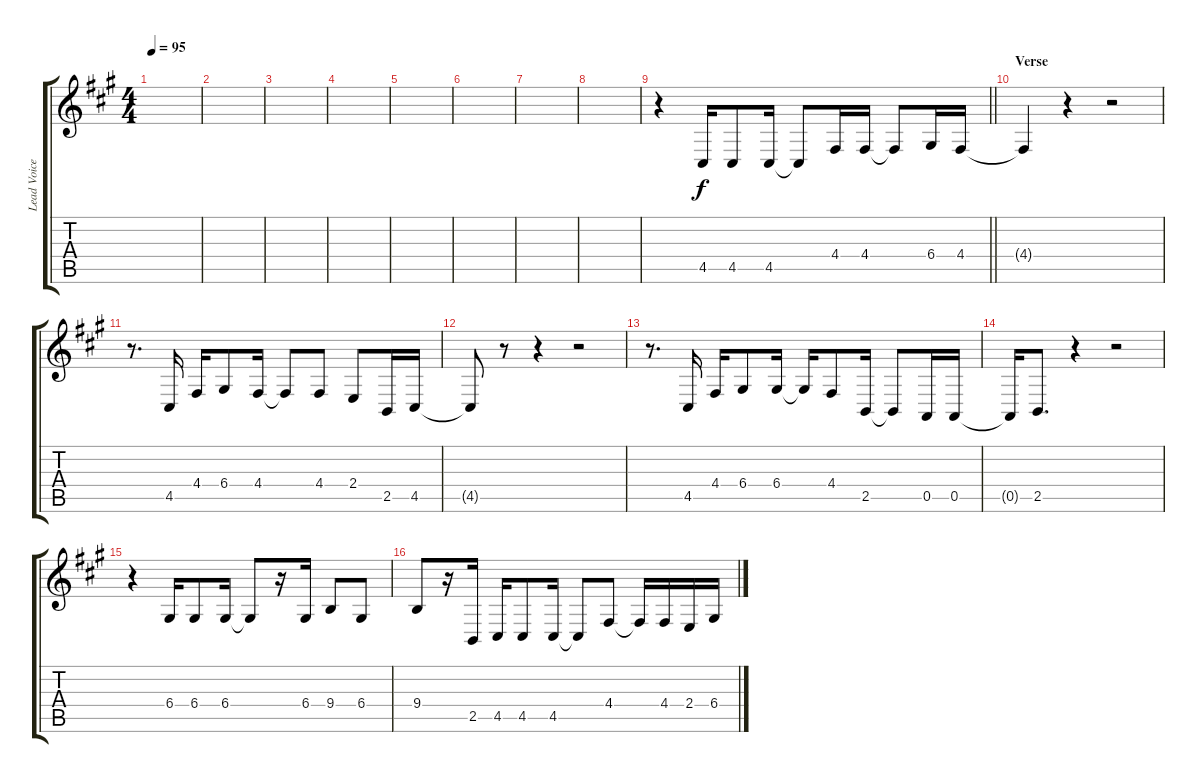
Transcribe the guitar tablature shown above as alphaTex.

\track ("Lead Voice" "Lead Voice") {instrument violin}
\staff {score tabs}
\tuning (E4 B3 G3 D3 A2 E2) {hide}
\ts (4 4)
\tempo 95
\clef g2
\ks a
|
|
|
|
|
|
|
|
\barLineRight lightlight
r.4 4.5.16 4.5.8 4.5.16 4.5{t}.8 4.4.16 4.4.16 4.4{t}.8 6.4.16 4.4.16 |
\section ("" "Verse")
4.4{t}.4 r.4 r.2 |
r.8{d} 4.5.16 4.4.16 6.4.8 4.4.16 4.4{t}.8 4.4.8 2.4.8 2.5.16 4.5.16 |
4.5{t}.8 r.8 r.4 r.2 |
r.8{d} 4.5.16 4.4.16 6.4.8 6.4.16 6.4{t}.16 4.4.8 2.5.16 2.5{t}.8 0.5.16 0.5.16 |
0.5{t}.16 2.5.8{d} r.4 r.2 |
r.4 6.4.16 6.4.8 6.4.16 6.4{t}.8 r.16 6.4.16 9.4.8 6.4.8 |
9.4.8 r.16 2.5.16 4.5.16 4.5.8 4.5.16 4.5{t}.8 4.4.8 4.4{t}.16 4.4.16 2.4.16 6.4.16
